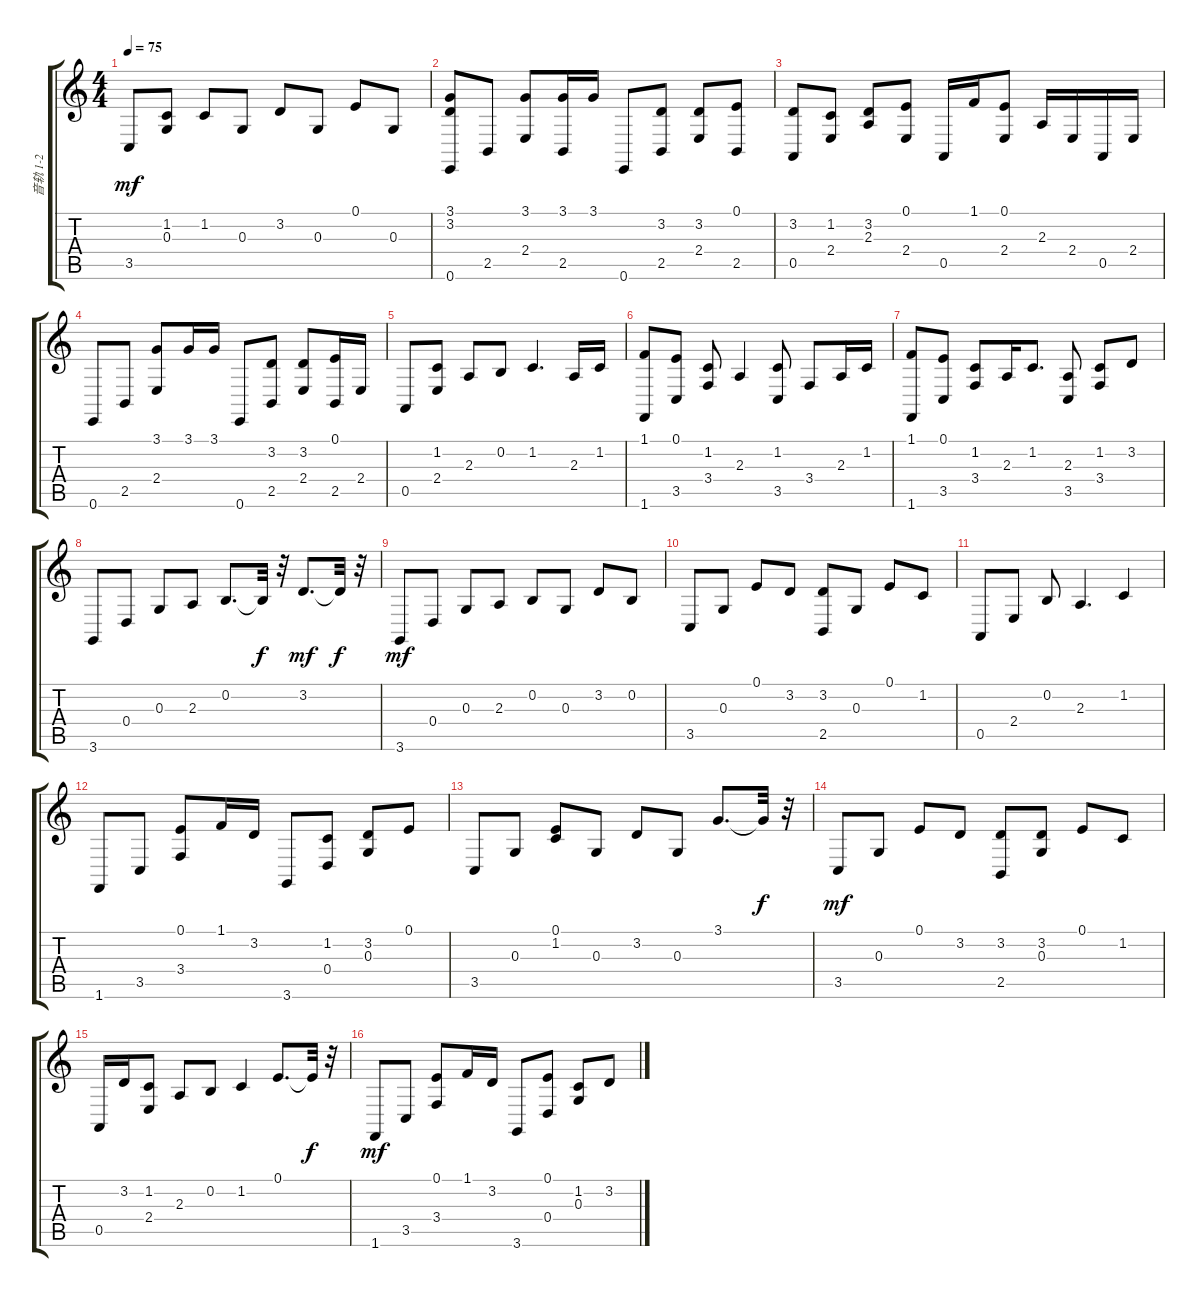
\track ("音轨 1-2" "音轨 1-2") {instrument acousticgrandpiano}
\staff {score tabs}
\tuning (E4 B3 G3 D3 A2 E2) {hide}
\ts (4 4)
\tempo 75
\clef g2
\ks c
3.5.8{dy mf} (1.2 0.3).8 1.2.8 0.3.8 3.2.8 0.3.8 0.1.8 0.3.8 |
(3.1 3.2 0.6).8 2.5.8 (3.1 2.4).8 (3.1 2.5).16 3.1.16 0.6.8 (3.2 2.5).8 (3.2 2.4).8 (0.1 2.5).8 |
(3.2 0.5).8 (1.2 2.4).8 (3.2 2.3).8 (0.1 2.4).8 0.5.16 1.1.16 (0.1 2.4).8 2.3.16 2.4.16 0.5.16 2.4.16 |
0.6.8 2.5.8 (3.1 2.4).8 3.1.16 3.1.16 0.6.8 (3.2 2.5).8 (3.2 2.4).8 (0.1 2.5).16 2.4.16 |
0.5.8 (1.2 2.4).8 2.3.8 0.2.8 1.2.4{d} 2.3.16 1.2.16 |
(1.1 1.6).8 (0.1 3.5).8 (1.2 3.4).8 2.3.4 (1.2 3.5).8 3.4.8 2.3.16 1.2.16 |
(1.1 1.6).8 (0.1 3.5).8 (1.2 3.4).8 2.3.16 1.2.8{d} (2.3 3.5).8 (1.2 3.4).8 3.2.8 |
3.6.8 0.4.8 0.3.8 2.3.8 0.2.8{d} 0.2{t}.32{dy f} r.32 3.2.8{d dy mf} 3.2{t}.32{dy f} r.32 |
3.6.8{dy mf} 0.4.8 0.3.8 2.3.8 0.2.8 0.3.8 3.2.8 0.2.8 |
3.5.8 0.3.8 0.1.8 3.2.8 (3.2 2.5).8 0.3.8 0.1.8 1.2.8 |
0.5.8 2.4.8 0.2.8 2.3.4{d} 1.2.4 |
1.6.8 3.5.8 (0.1 3.4).8 1.1.16 3.2.16 3.6.8 (1.2 0.4).8 (3.2 0.3).8 0.1.8 |
3.5.8 0.3.8 (0.1 1.2).8 0.3.8 3.2.8 0.3.8 3.1.8{d} 3.1{t}.32{dy f} r.32 |
3.5.8{dy mf} 0.3.8 0.1.8 3.2.8 (3.2 2.5).8 (3.2 0.3).8 0.1.8 1.2.8 |
0.5.16 3.2.16 (1.2 2.4).8 2.3.8 0.2.8 1.2.4 0.1.8{d} 0.1{t}.32{dy f} r.32 |
1.6.8{dy mf} 3.5.8 (0.1 3.4).8 1.1.16 3.2.16 3.6.8 (0.1 0.4).8 (1.2 0.3).8 3.2.8
